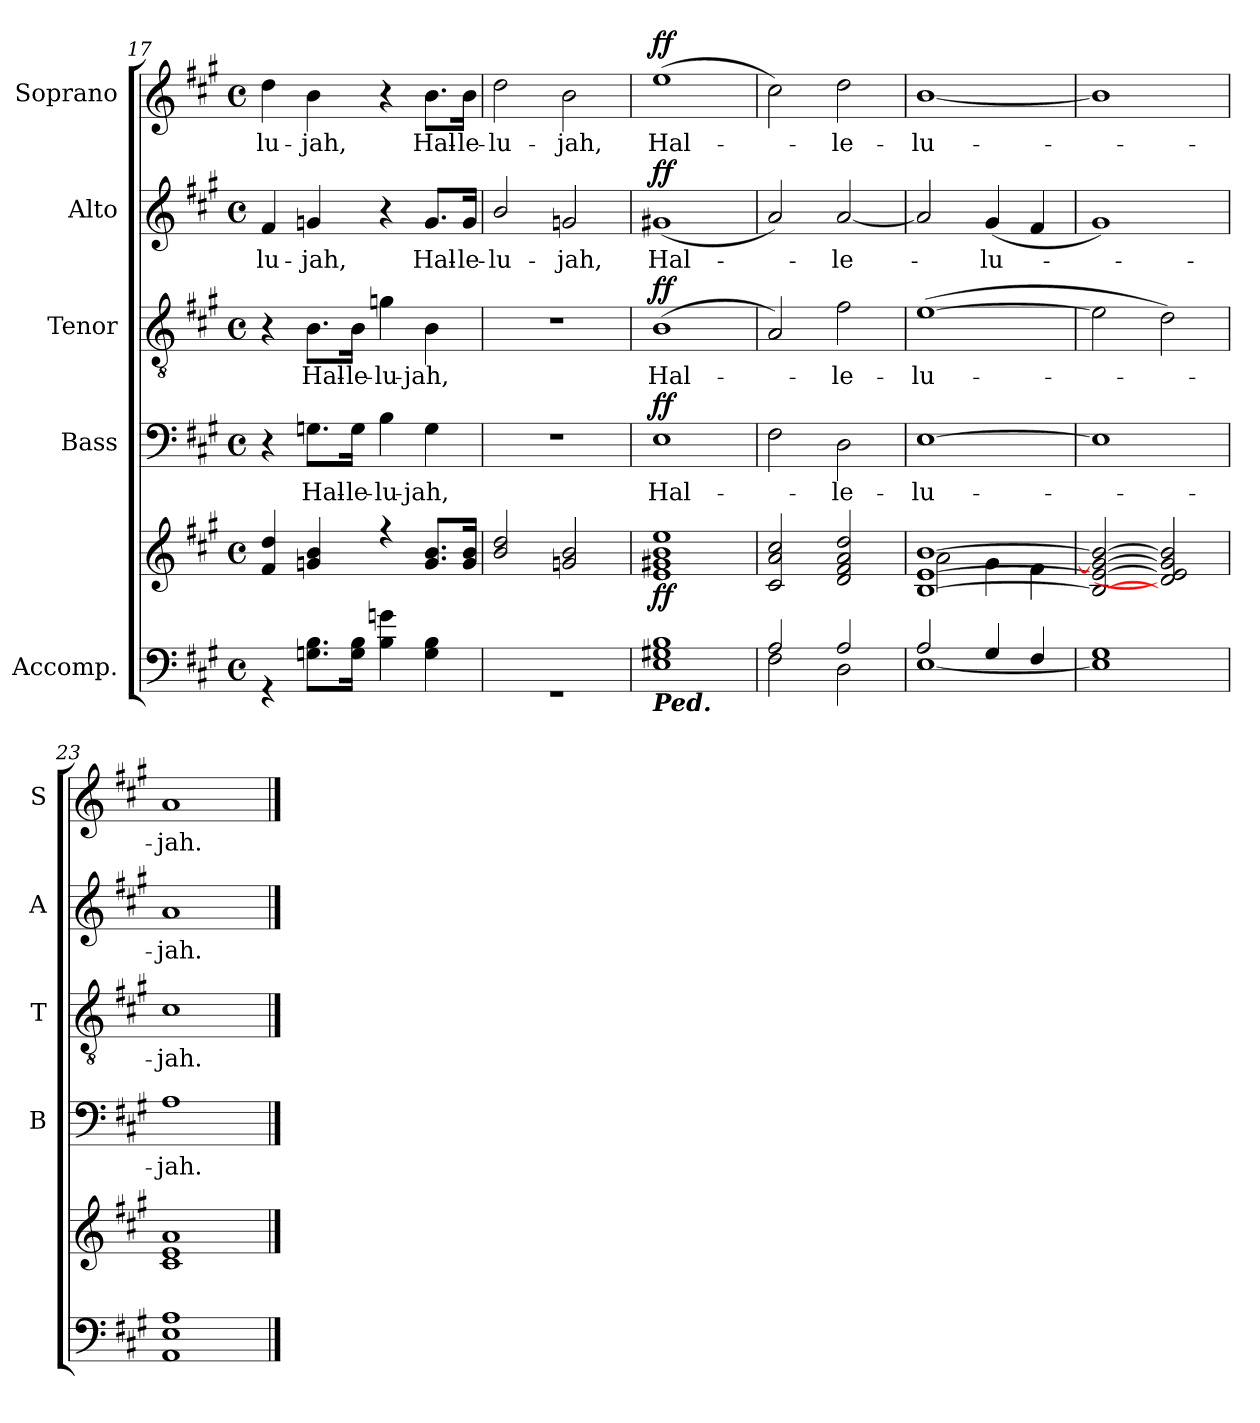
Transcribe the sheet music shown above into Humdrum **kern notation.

**kern	**kern	**dynam	**kern	**text	**dynam	**kern	**text	**dynam	**kern	**text	**dynam	**kern	**text	**dynam
*part5	*part5	*part5	*part4	*part4	*part4	*part3	*part3	*part3	*part2	*part2	*part2	*part1	*part1	*part1
*staff6	*staff5	*staff5/6	*staff4	*staff4	*staff4	*staff3	*staff3	*staff3	*staff2	*staff2	*staff2	*staff1	*staff1	*staff1
*I"Accomp.	*	*	*I"Bass	*	*	*I"Tenor	*	*	*I"Alto	*	*	*I"Soprano	*	*
*	*	*	*I'B	*	*	*I'T	*	*	*I'A	*	*	*I'S	*	*
!!LO:LB:g=z
*clefF4	*clefG2	*	*clefF4	*	*	*clefGv2	*	*	*clefG2	*	*	*clefG2	*	*
*k[f#c#g#]	*k[f#c#g#]	*	*k[f#c#g#]	*	*	*k[f#c#g#]	*	*	*k[f#c#g#]	*	*	*k[f#c#g#]	*	*
*A:	*A:	*	*A:	*	*	*A:	*	*	*A:	*	*	*A:	*	*
*M4/4	*M4/4	*	*M4/4	*	*	*M4/4	*	*	*M4/4	*	*	*M4/4	*	*
*met(c)	*met(c)	*	*met(c)	*	*	*met(c)	*	*	*met(c)	*	*	*met(c)	*	*
=17	=17	=17	=17	=17	=17	=17	=17	=17	=17	=17	=17	=17	=17	=17
*^	*^	*	*	*	*	*	*	*	*	*	*	*	*	*
!	!	!	!	!	!	!	!	!	!	!	!	!LO:LY:b	!	!	!LO:LY:b	!
1ryy	4r	4f#/ 4dd/	1ryy	.	4r	.	.	4r	.	.	4f#	-lu-	.	4dd	-lu-	.
!	!	!	!	!	!	!LO:LY:b	!	!	!LO:LY:b	!	!	!LO:LY:b	!	!	!LO:LY:b	!
.	8.Gn\ 8.B\L	4gn/ 4b/	.	.	8.Gn\L	Hal-	.	8.B\L	Hal-	.	4gn	-jah,	.	4b	-jah,	.
!	!	!	!	!	!	!LO:LY:b	!	!	!LO:LY:b	!	!	!	!	!	!	!
.	16G\ 16B\J	.	.	.	16G\Jk	-le-	.	16B\Jk	-le-	.	.	.	.	.	.	.
!	!	!	!	!	!	!LO:LY:b	!	!	!LO:LY:b	!	!	!	!	!	!	!
.	4B\ 4gn\	4r	.	.	4B	-lu-	.	4gn	-lu-	.	4r	.	.	4r	.	.
!	!	!	!	!	!	!LO:LY:b	!	!	!LO:LY:b	!	!	!LO:LY:b	!	!	!LO:LY:b	!
.	4G\ 4B\	8.g/ 8.b/L	.	.	4G	-jah,	.	4B	-jah,	.	8.g/L	Hal-	.	8.b\L	Hal-	.
!	!	!	!	!	!	!	!	!	!	!	!	!LO:LY:b	!	!	!LO:LY:b	!
.	.	16g/ 16b/J	.	.	.	.	.	.	.	.	16g/Jk	-le-	.	16b\Jk	-le-	.
=18	=18	=18	=18	=18	=18	=18	=18	=18	=18	=18	=18	=18	=18	=18	=18	=18
!	!	!	!	!	!	!	!	!	!	!	!	!LO:LY:b	!	!	!LO:LY:b	!
1ryy	1r	2b/ 2dd/	1ryy	.	1r	.	.	1r	.	.	2b/	-lu-	.	2dd	-lu-	.
!	!	!	!	!	!	!	!	!	!	!	!	!LO:LY:b	!	!	!LO:LY:b	!
.	.	2gn/ 2b/	.	.	.	.	.	.	.	.	2gn	-jah,	.	2b	-jah,	.
=19	=19	=19	=19	=19	=19	=19	=19	=19	=19	=19	=19	=19	=19	=19	=19	=19
!LO:TX:b:Bi:t=Ped.	!	!	!	!	!	!	!	!	!	!	!	!	!	!	!	!
!	!	!	!	!LO:DY:b	!	!LO:LY:b	!LO:DY:b	!	!LO:LY:b	!LO:DY:b	!	!LO:LY:b	!LO:DY:b	!	!LO:LY:b	!LO:DY:b
1G#X/ 1B/	1E\	1e/ 1g#X/ 1b/ 1ee/	1ryy	ff	1E	Hal-	ff	(<1B	Hal-	ff	(<1g#X	Hal-	ff	(>1ee	Hal-	ff
=20	=20	=20	=20	=20	=20	=20	=20	=20	=20	=20	=20	=20	=20	=20	=20	=20
2A/	2F#\	2c#/ 2a/ 2cc#/	1ryy	.	2F#	.	.	2A)	.	.	2a)	.	.	2cc#)	.	.
!	!	!	!	!	!	!LO:LY:b	!	!	!LO:LY:b	!	!	!LO:LY:b	!	!	!LO:LY:b	!
2A/	2D\	2d/ 2f#/ 2a/ 2dd/	.	.	2D	le-	.	2f#	le-	.	[2a	le-	.	2dd	le-	.
=21	=21	=21	=21	=21	=21	=21	=21	=21	=21	=21	=21	=21	=21	=21	=21	=21
!	!	!	!	!	!	!LO:LY:b	!	!	!LO:LY:b	!	!	!	!	!	!LO:LY:b	!
2A/	[1E\	[1B/ [1e/ [1b/	2a\	.	[1E	-lu-	.	(>[1e	-lu-	.	2a]	.	.	[1b/	-lu-	.
!	!	!	!	!	!	!	!	!	!	!	!	!LO:LY:b	!	!	!	!
4G#/	.	.	4g#\	.	.	.	.	.	.	.	(<4g#	lu-	.	.	.	.
4F#/	.	.	4f#\	.	.	.	.	.	.	.	4f#	.	.	.	.	.
=22	=22	=22	=22	=22	=22	=22	=22	=22	=22	=22	=22	=22	=22	=22	=22	=22
1G#/	1E\]	2B/_ 2e/_ 2g#/_ 2b/_	1ryy	.	1E]	.	.	2e]	.	.	1g#)	.	.	1b]	.	.
.	.	2d/] 2e/] 2g#/] 2b/]	.	.	.	.	.	2d)	.	.	.	.	.	.	.	.
=23	=23	=23	=23	=23	=23	=23	=23	=23	=23	=23	=23	=23	=23	=23	=23	=23
!	!	!	!	!	!	!LO:LY:b	!	!	!LO:LY:b	!	!	!LO:LY:b	!	!	!LO:LY:b	!
1E/ 1A/	1AA\	1c#/ 1e/ 1a/	1ryy	.	1A	jah.	.	1c#	jah.	.	1a	jah.	.	1a	jah.	.
*v	*v	*	*	*	*	*	*	*	*	*	*	*	*	*	*	*
*	*v	*v	*	*	*	*	*	*	*	*	*	*	*	*	*
==	==	==	==	==	==	==	==	==	==	==	==	==	==	==
*-	*-	*-	*-	*-	*-	*-	*-	*-	*-	*-	*-	*-	*-	*-
